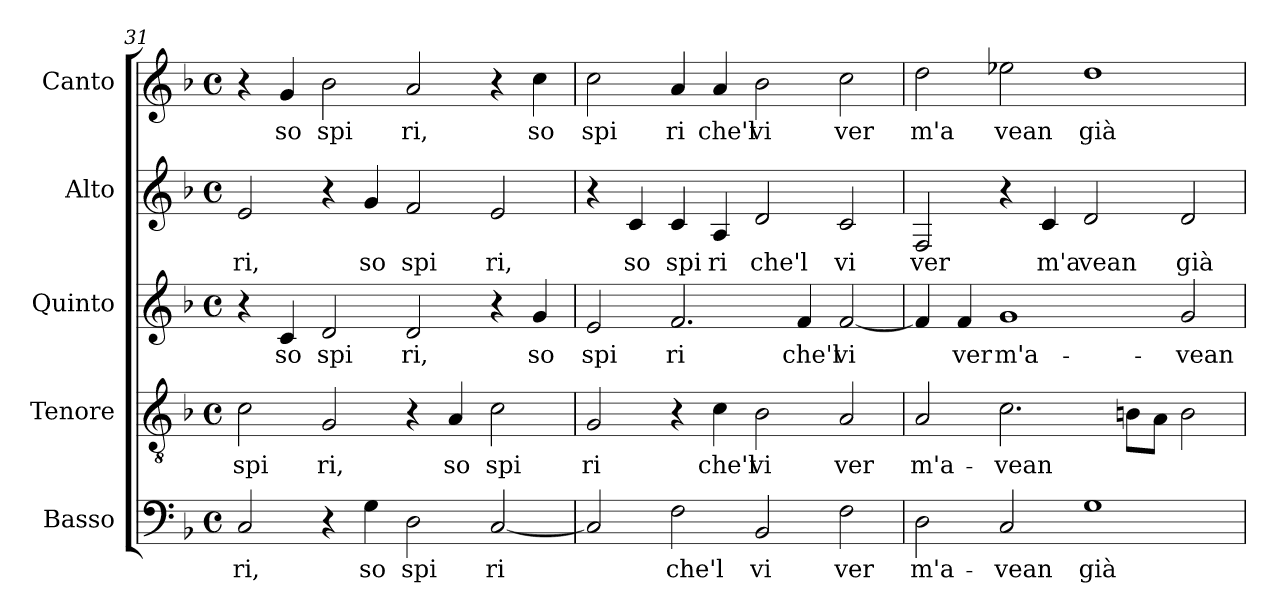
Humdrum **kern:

**kern	**text	**kern	**text	**kern	**text	**kern	**text	**kern	**text
*part5	*part5	*part4	*part4	*part3	*part3	*part2	*part2	*part1	*part1
*staff5	*staff5	*staff4	*staff4	*staff3	*staff3	*staff2	*staff2	*staff1	*staff1
*I"Basso	*	*I"Tenore	*	*I"Quinto	*	*I"Alto	*	*I"Canto	*
*clefF4	*	*clefGv2	*	*clefG2	*	*clefG2	*	*clefG2	*
*k[b-]	*	*k[b-]	*	*k[b-]	*	*k[b-]	*	*k[b-]	*
*F:	*	*F:	*	*F:	*	*F:	*	*F:	*
*M4/4	*	*M4/4	*	*M4/4	*	*M4/4	*	*M4/4	*
*met(c)	*	*met(c)	*	*met(c)	*	*met(c)	*	*met(c)	*
=31	=31	=31	=31	=31	=31	=31	=31	=31	=31
!	!LO:LY:b:cj	!	!LO:LY:b:cj	!	!	!	!LO:LY:b:cj	!	!
2C/	ri,	2c\	spi	4r	.	2e/	ri,	4r	.
!	!	!	!	!	!LO:LY:b:cj	!	!	!	!LO:LY:b:cj
.	.	.	.	4c/	so	.	.	4g/	so
!	!	!	!LO:LY:b:cj	!	!LO:LY:b:cj	!	!	!	!LO:LY:b:cj
4r	.	2G/	ri,	2d/	spi	4r	.	2b-\	spi
!	!LO:LY:b:cj	!	!	!	!	!	!LO:LY:b:cj	!	!
4G\	so	.	.	.	.	4g/	so	.	.
!	!LO:LY:b:cj	!	!	!	!LO:LY:b:cj	!	!LO:LY:b:cj	!	!LO:LY:b:cj
2D\	spi	4r	.	2d/	ri,	2f/	spi	2a/	ri,
!	!	!	!LO:LY:b:cj	!	!	!	!	!	!
.	.	4A/	so	.	.	.	.	.	.
!	!LO:LY:b:cj	!	!LO:LY:b:cj	!	!	!	!LO:LY:b:cj	!	!
[<2C/	ri	2c\	spi	4r	.	2e/	ri,	4r	.
!	!	!	!	!	!LO:LY:b:cj	!	!	!	!LO:LY:b:cj
.	.	.	.	4g/	so	.	.	4cc\	so
=32	=32	=32	=32	=32	=32	=32	=32	=32	=32
!	!	!	!LO:LY:b:cj	!	!LO:LY:b:cj	!	!	!	!LO:LY:b:cj
2C/]	.	2G/	ri	2e/	spi	4r	.	2cc\	spi
!	!	!	!	!	!	!	!LO:LY:b:cj	!	!
.	.	.	.	.	.	4c/	so	.	.
!	!LO:LY:b:cj	!	!	!	!LO:LY:b:cj	!	!LO:LY:b:cj	!	!LO:LY:b:cj
2F\	che'l	4r	.	2.f/	ri	4c/	spi	4a/	ri
!	!	!	!LO:LY:b:cj	!	!	!	!LO:LY:b:cj	!	!LO:LY:b:cj
.	.	4c\	che'l	.	.	4A/	ri	4a/	che'l
!	!LO:LY:b:cj	!	!LO:LY:b:cj	!	!	!	!LO:LY:b:cj	!	!LO:LY:b:cj
2BB-/	vi	2B-\	vi	.	.	2d/	che'l	2b-\	vi
!	!	!	!	!	!LO:LY:b:cj	!	!	!	!
.	.	.	.	4f/	che'l	.	.	.	.
!	!LO:LY:b:cj	!	!LO:LY:b:cj	!	!LO:LY:b:cj	!	!LO:LY:b:cj	!	!LO:LY:b:cj
2F\	ver	2A/	ver	[>2f/	vi	2c/	vi	2cc\	ver
!!LO:PB:g=z
=33	=33	=33	=33	=33	=33	=33	=33	=33	=33
!	!LO:LY:b:cj	!	!LO:LY:b:cj	!	!	!	!LO:LY:b:cj	!	!LO:LY:b:cj
2D\	m'a-	2A/	m'a-	4f/]	.	2F/	ver	2dd\	m'a
!	!	!	!	!	!LO:LY:b:cj	!	!	!	!
.	.	.	.	4f/	ver	.	.	.	.
!	!LO:LY:b:cj	!	!LO:LY:b	!	!LO:LY:b:cj	!	!	!	!LO:LY:b:cj
2C/	-vean	2.c\	-vean	1g	m'a-	4r	.	2ee-\	vean
!	!	!	!	!	!	!	!LO:LY:b:cj	!	!
.	.	.	.	.	.	4c/	m'a	.	.
!	!LO:LY:b:cj	!	!	!	!	!	!LO:LY:b:cj	!	!LO:LY:b:cj
1G	già	.	.	.	.	2d/	vean	1dd	già
.	.	8B\L	.	.	.	.	.	.	.
.	.	8A\J	.	.	.	.	.	.	.
!	!	!	!	!	!LO:LY:b:cj	!	!LO:LY:b:cj	!	!
.	.	2B\	.	2g/	-vean	2d/	già	.	.
=	=	=	=	=	=	=	=	=	=
*-	*-	*-	*-	*-	*-	*-	*-	*-	*-
